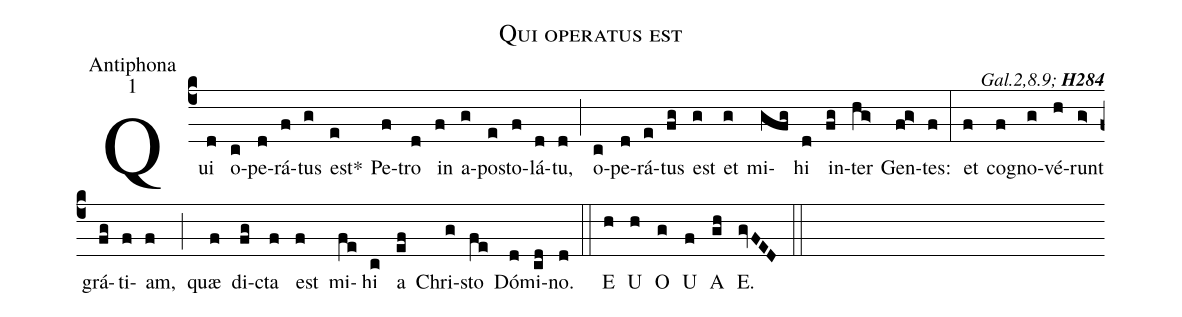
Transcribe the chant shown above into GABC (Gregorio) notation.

name:Qui operatus est;
office-part:Antiphona;
mode:1;
commentary:{\itshape\mdseries  Gal.2,8.9;\/}   {\bfseries H284};
%%
(c4) Qui(d) o(c)pe(d)rá(f)tus(g) est<sp>*</sp>(e) Pe(f)tro(d) in(f) a(g)po(e)sto(f)lá(d)tu,(d) (;)
o(c)pe(d)rá(e)tus(fg) est(g) et(g) mi(gfg)hi(d) in(fg)ter(hg>) Gen(fg>)tes:(f) (:)
et(f) co(f)gno(g)vé(h)runt(g>) grá(fg)ti(f)am,(f) (;)
quæ(f) di(fg)cta(f) est(f) mi(fe)hi(c) a(ef) Chri(g)sto(fe) Dó(d)mi(cd)no.(d) (::)
<eu> E(h) U(h) O(g) U(f) A(gh) E.(gvFED) </eu> (::)
